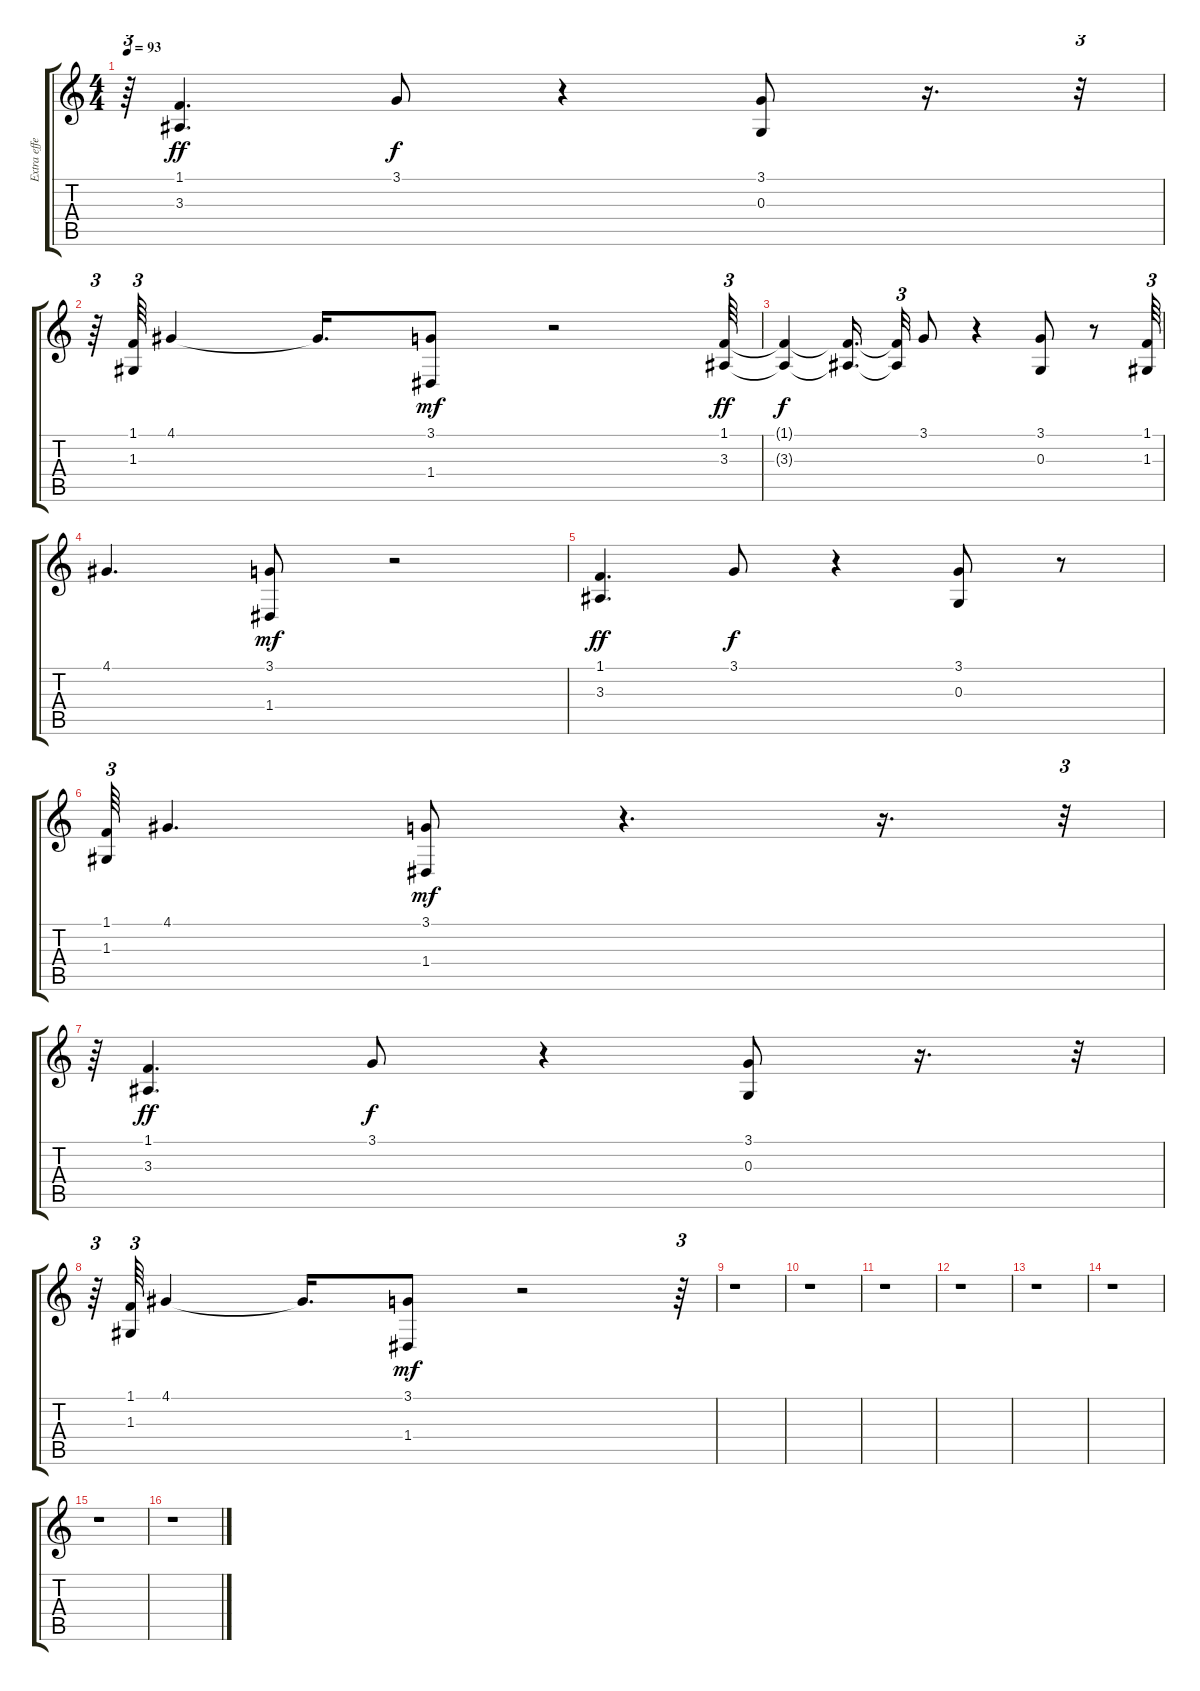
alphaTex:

\track ("Extra effects" "Extra effe") {instrument synthvoice}
\staff {score tabs}
\tuning (E4 B3 G3 D3 A2 E2) {hide}
\ts (4 4)
\tempo 93
\clef g2
\ks c
r.64{tu (3 2) dy mf} (1.1 3.3).4{d dy ff} 3.1.8{dy f} r.4 (3.1 0.3).8 r.16{d} r.32{tu (3 2)} |
r.64{tu (3 2)} (1.1 1.3).64{tu (3 2)} 4.1.4 4.1{t}.16{d} (3.1 1.4).8{dy mf} r.2 (1.1 3.3).64{tu (3 2) dy ff} |
(1.1{t} 3.3{t}).4{dy f} (1.1{t} 3.3{t}).16{d beam splitsecondary} (1.1{t} 3.3{t}).32{tu (3 2)} 3.1.8 r.4 (3.1 0.3).8 r.8 (1.1 1.3).64{tu (3 2)} |
4.1.4{d} (3.1 1.4).8{dy mf} r.2 |
(1.1 3.3).4{d dy ff} 3.1.8{dy f} r.4 (3.1 0.3).8 r.8 |
(1.1 1.3).64{tu (3 2)} 4.1.4{d} (3.1 1.4).8{dy mf} r.4{d} r.16{d} r.32{tu (3 2)} |
r.64{tu (3 2)} (1.1 3.3).4{d dy ff} 3.1.8{dy f} r.4 (3.1 0.3).8 r.16{d} r.32{tu (3 2)} |
r.64{tu (3 2)} (1.1 1.3).64{tu (3 2)} 4.1.4 4.1{t}.16{d} (3.1 1.4).8{dy mf} r.2 r.64{tu (3 2)} |
r.1 |
r.1 |
r.1 |
r.1 |
r.1 |
r.1 |
r.1 |
r.1
